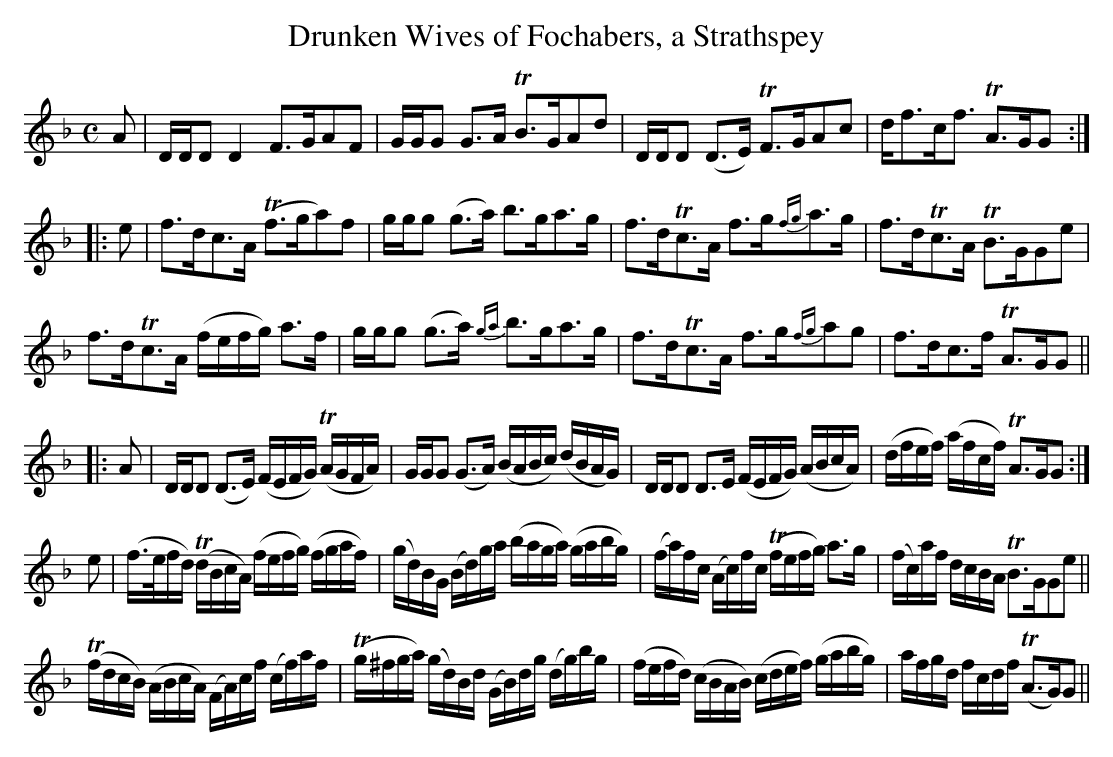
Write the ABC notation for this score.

X:1
T:Drunken Wives of Fochabers, a Strathspey
M:C
L:1/8
K:Gdor
A|D/D/D D2 F>GAF|G/G/G G>A TB>GAd|D/D/D (D>E) TF>GAc|d<fc<f TA>GG:|
|:e|f>dc>A T(f>ga)f|g/g/g (g>a) b>ga>g|f>dTc>A f>g{fg}a>g|f>dTc>A TB>GGe|
f>dTc>A (f/e/f/g/) a>f|g/g/g (g>a) {ga}b>ga>g|f>dTc>A f>g{fg}ag|f>dc>f TA>GG||
|:A|D/D/D (D>E) (F/E/F/G/) T(A/G/F/A/)|G/G/G (G>A) (B/A/B/c/) (d/B/A/G/)|D/D/D D>E (F/E/F/G/) (A/B/c/A/)|(d/f/e/f/) (a/f/c/f/) TA>GG:|
e|(f/>e/f/d/) T(d/B/c/A/) (f/e/f/g/) (f/g/a/f/)|(g/d/)B/G/ (B/d/)g/a/ (b/a/g/a/) (g/a/b/g/)|(f/a/)f/c/ (A/c/)f/c/ T(f/e/f/g/) a>g|(f/c/)a/f/ d/c/B/A/ TB>GGe||
T(f/d/c/B/) (A/B/c/A/) (F/A/)c/f/ (c/f/)a/f/|T(g/^f/g/a/) (g/d/)B/d/ (G/B/)d/g/ (d/g/)b/g/|(f/e/f/d/) (c/B/A/B/) (c/d/e/f/) (g/a/b/g/)|a/f/g/d/ f/c/d/f/ T(A>G)G||
